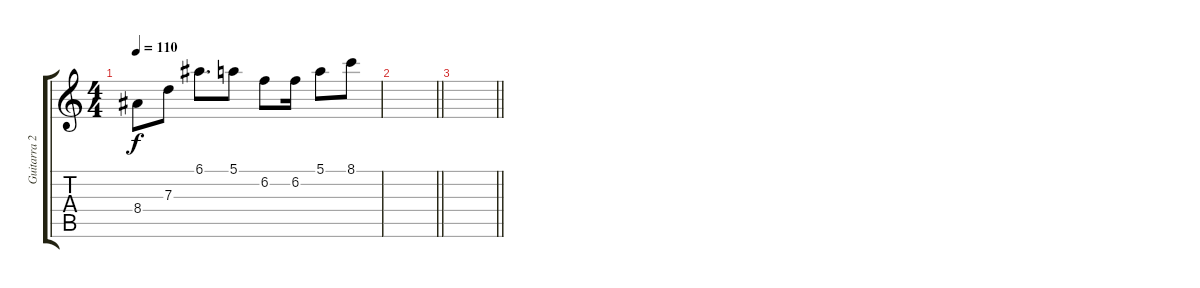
\track ("Guitarra 2" "Guitarra 2") {instrument overdrivenguitar}
\staff {score tabs}
\tuning (E4 B3 G3 D3 A2 E2) {hide}
\ts (4 4)
\tempo 110
\clef g2
\ks c
8.4.8{dy f} 7.3.8 6.1.8{d} 5.1.8 6.2.8 6.2.16 5.1.8 8.1.8 |
\barLineRight lightlight
|
\barLineRight lightlight
